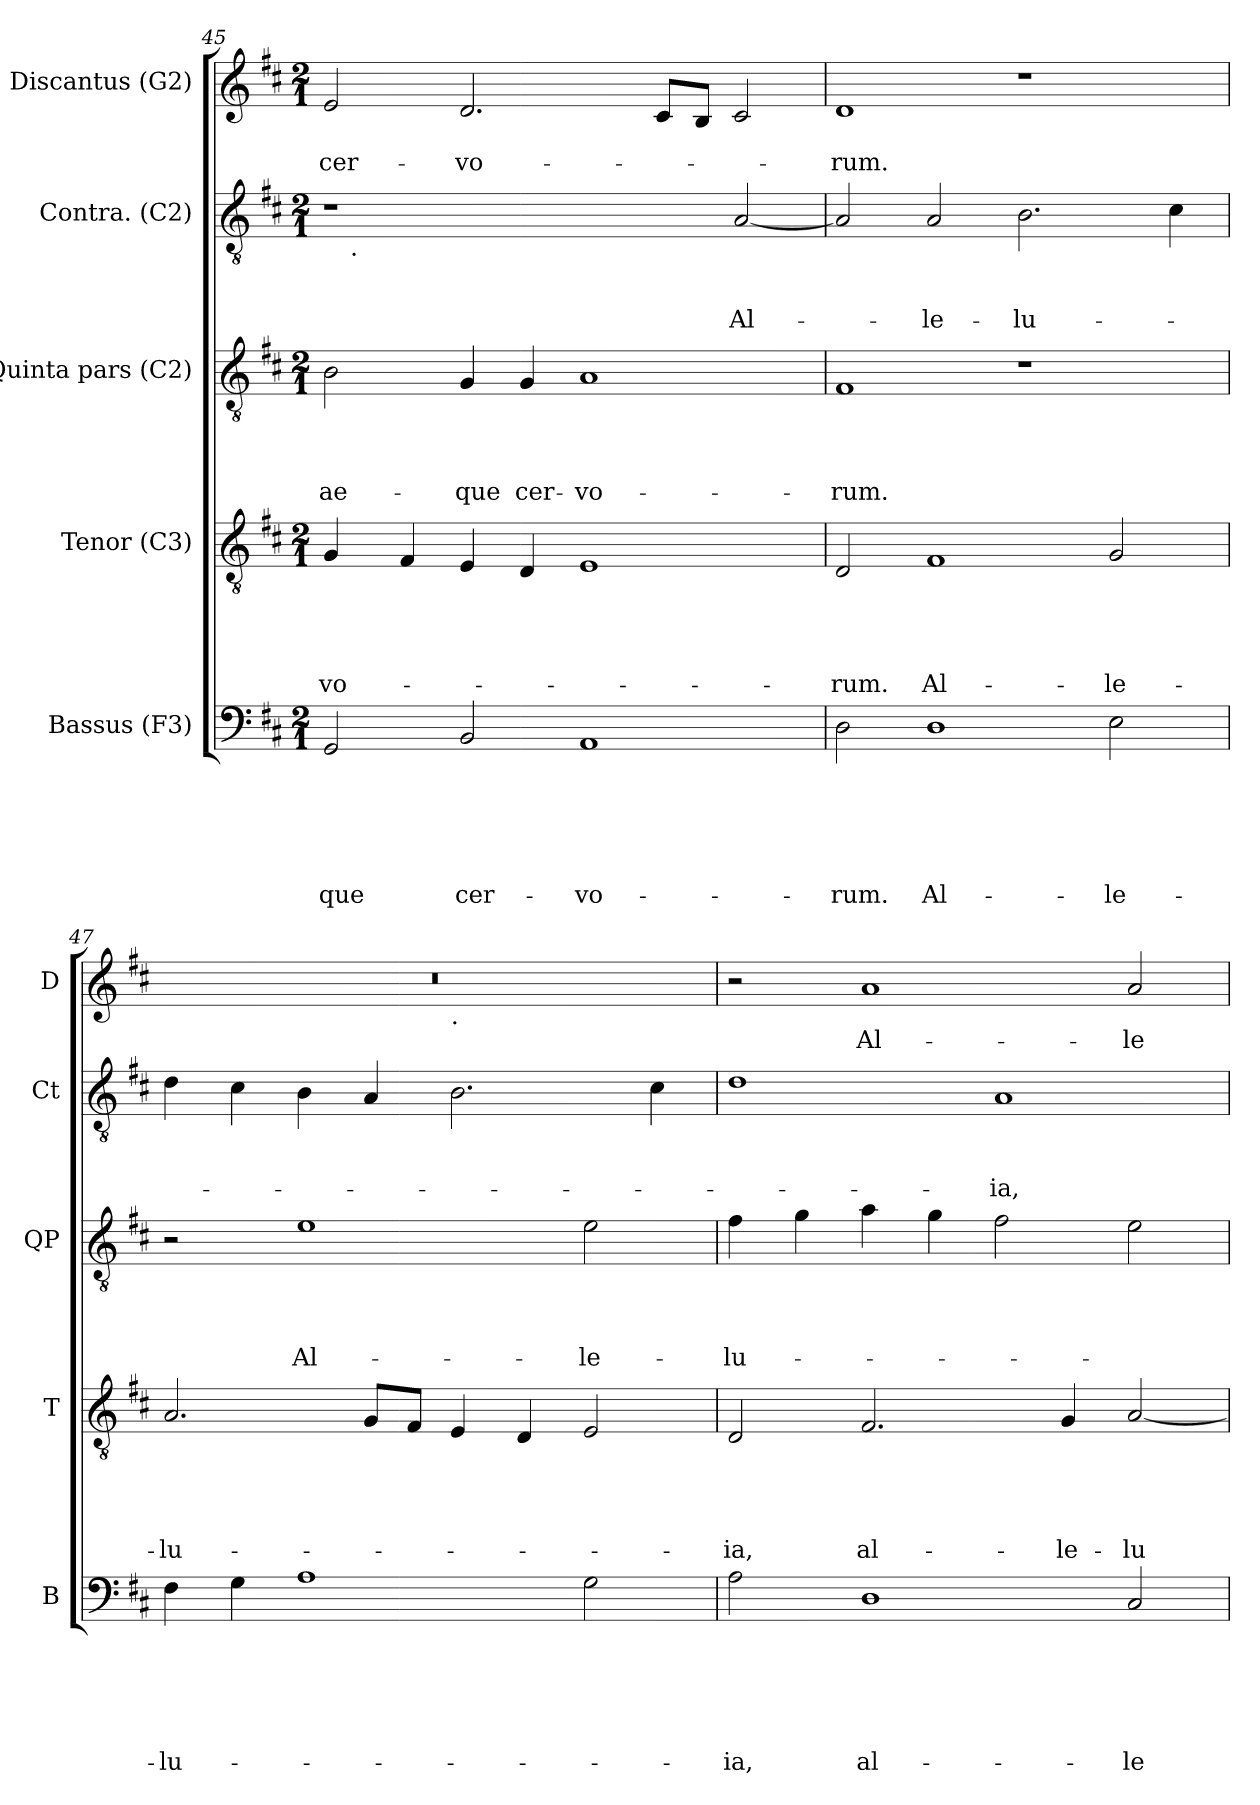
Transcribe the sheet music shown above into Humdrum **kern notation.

**kern	**text	**text	**text	**text	**text	**text	**kern	**text	**text	**text	**text	**text	**kern	**text	**text	**text	**text	**kern	**text	**text	**text	**kern	**text	**text
*part5	*part5	*part5	*part5	*part5	*part5	*part5	*part4	*part4	*part4	*part4	*part4	*part4	*part3	*part3	*part3	*part3	*part3	*part2	*part2	*part2	*part2	*part1	*part1	*part1
*staff5	*staff5	*staff5	*staff5	*staff5	*staff5	*staff5	*staff4	*staff4	*staff4	*staff4	*staff4	*staff4	*staff3	*staff3	*staff3	*staff3	*staff3	*staff2	*staff2	*staff2	*staff2	*staff1	*staff1	*staff1
*I"Bassus (F3)	*	*	*	*	*	*	*I"Tenor (C3)	*	*	*	*	*	*I"Quinta pars (C2)	*	*	*	*	*I"Contra. (C2)	*	*	*	*I"Discantus (G2)	*	*
*I'B	*	*	*	*	*	*	*I'T	*	*	*	*	*	*I'QP	*	*	*	*	*I'Ct	*	*	*	*I'D	*	*
!!LO:PB:g=z
*clefF4	*	*	*	*	*	*	*clefGv2	*	*	*	*	*	*clefGv2	*	*	*	*	*clefGv2	*	*	*	*clefG2	*	*
*k[f#c#]	*	*	*	*	*	*	*k[f#c#]	*	*	*	*	*	*k[f#c#]	*	*	*	*	*k[f#c#]	*	*	*	*k[f#c#]	*	*
*D:	*	*	*	*	*	*	*D:	*	*	*	*	*	*D:	*	*	*	*	*D:	*	*	*	*D:	*	*
*M2/1	*	*	*	*	*	*	*M2/1	*	*	*	*	*	*M2/1	*	*	*	*	*M2/1	*	*	*	*M2/1	*	*
=45	=45	=45	=45	=45	=45	=45	=45	=45	=45	=45	=45	=45	=45	=45	=45	=45	=45	=45	=45	=45	=45	=45	=45	=45
!	!	!	!	!	!	!LO:LY:b	!	!	!	!	!	!LO:LY:b	!	!	!	!	!LO:LY:b	!	!	!	!	!	!	!LO:LY:b
*	*	*	*	*	*	*	*	*	*	*	*	*	*	*	*	*	*	*^	*	*	*	*	*	*
2GG/	.	.	.	.	.	-que	4G/	.	.	.	.	-vo-	2B\	.	.	.	-ae-	1r	16ryy	.	.	.	2e/	.	cer-
!	!	!	!	!	!	!	!	!	!	!	!	!	!	!	!	!	!	!	!LO:TX:b:t=.	!	!	!	!	!	!
.	.	.	.	.	.	.	.	.	.	.	.	.	.	.	.	.	.	.	1ryy	.	.	.	.	.	.
.	.	.	.	.	.	.	4F#/	.	.	.	.	.	.	.	.	.	.	.	.	.	.	.	.	.	.
!	!	!	!	!	!	!LO:LY:b	!	!	!	!	!	!	!	!	!	!	!LO:LY:b	!	!	!	!	!	!	!	!LO:LY:b
2BB/	.	.	.	.	.	cer-	4E/	.	.	.	.	.	4G/	.	.	.	-que	.	.	.	.	.	2.d/	.	-vo-
!	!	!	!	!	!	!	!	!	!	!	!	!	!	!	!	!	!LO:LY:b	!	!	!	!	!	!	!	!
.	.	.	.	.	.	.	4D/	.	.	.	.	.	4G/	.	.	.	cer-	.	.	.	.	.	.	.	.
!	!	!	!	!	!	!LO:LY:b	!	!	!	!	!	!	!	!	!	!	!LO:LY:b:rj	!	!	!	!	!	!	!	!
1AA	.	.	.	.	.	-vo-	1E	.	.	.	.	.	1A	.	.	.	-vo-	2ryy	.	.	.	.	.	.	.
.	.	.	.	.	.	.	.	.	.	.	.	.	.	.	.	.	.	.	2...ryy	.	.	.	.	.	.
.	.	.	.	.	.	.	.	.	.	.	.	.	.	.	.	.	.	.	.	.	.	.	8c#/L	.	.
.	.	.	.	.	.	.	.	.	.	.	.	.	.	.	.	.	.	.	.	.	.	.	8B/J	.	.
!	!	!	!	!	!	!	!	!	!	!	!	!	!	!	!	!	!	!	!	!	!	!LO:LY:b	!	!	!
.	.	.	.	.	.	.	.	.	.	.	.	.	.	.	.	.	.	[<2A/	.	.	.	Al-	2c#/	.	.
=46	=46	=46	=46	=46	=46	=46	=46	=46	=46	=46	=46	=46	=46	=46	=46	=46	=46	=46	=46	=46	=46	=46	=46	=46	=46
!	!	!	!	!	!	!LO:LY:b	!	!	!	!	!	!LO:LY:b	!	!	!	!	!LO:LY:b	!	!	!	!	!	!	!	!LO:LY:b
*	*	*	*	*	*	*	*	*	*	*	*	*	*	*	*	*	*	*v	*v	*	*	*	*	*	*
2D\	.	.	.	.	.	-rum.	2D/	.	.	.	.	-rum.	1F#	.	.	.	-rum.	2A/]	.	.	.	1d	.	-rum.
!	!	!	!	!	!	!LO:LY:b	!	!	!	!	!	!LO:LY:b	!	!	!	!	!	!	!	!	!LO:LY:b	!	!	!
1D	.	.	.	.	.	Al-	1F#	.	.	.	.	Al-	.	.	.	.	.	2A/	.	.	-le-	.	.	.
!	!	!	!	!	!	!	!	!	!	!	!	!	!	!	!	!	!	!	!	!	!LO:LY:b	!	!	!
.	.	.	.	.	.	.	.	.	.	.	.	.	1r	.	.	.	.	2.B\	.	.	-lu-	1r	.	.
!	!	!	!	!	!	!LO:LY:b	!	!	!	!	!	!LO:LY:b	!	!	!	!	!	!	!	!	!	!	!	!
2E\	.	.	.	.	.	-le-	2G/	.	.	.	.	-le-	.	.	.	.	.	.	.	.	.	.	.	.
.	.	.	.	.	.	.	.	.	.	.	.	.	.	.	.	.	.	4c#\	.	.	.	.	.	.
=47	=47	=47	=47	=47	=47	=47	=47	=47	=47	=47	=47	=47	=47	=47	=47	=47	=47	=47	=47	=47	=47	=47	=47	=47
!	!	!	!	!	!	!LO:LY:b	!	!	!	!	!	!LO:LY:b	!	!	!	!	!	!	!	!	!	!	!	!
*	*	*	*	*	*	*	*	*	*	*	*	*	*	*	*	*	*	*	*	*	*	*^	*	*
4F#\	.	.	.	.	.	-lu-	2.A/	.	.	.	.	-lu-	2r	.	.	.	.	4d\	.	.	.	0r	1ryy	.	.
4G\	.	.	.	.	.	.	.	.	.	.	.	.	.	.	.	.	.	4c#\	.	.	.	.	.	.	.
!	!	!	!	!	!	!	!	!	!	!	!	!	!	!	!	!	!LO:LY:b	!	!	!	!	!	!	!	!
1A	.	.	.	.	.	.	.	.	.	.	.	.	1e	.	.	.	Al-	4B\	.	.	.	.	.	.	.
.	.	.	.	.	.	.	8G/L	.	.	.	.	.	.	.	.	.	.	4A/	.	.	.	.	.	.	.
.	.	.	.	.	.	.	8F#/J	.	.	.	.	.	.	.	.	.	.	.	.	.	.	.	.	.	.
!	!	!	!	!	!	!	!	!	!	!	!	!	!	!	!	!	!	!	!	!	!	!	!LO:TX:b:t=.	!	!
.	.	.	.	.	.	.	4E/	.	.	.	.	.	.	.	.	.	.	2.B\	.	.	.	.	1ryy	.	.
.	.	.	.	.	.	.	4D/	.	.	.	.	.	.	.	.	.	.	.	.	.	.	.	.	.	.
!	!	!	!	!	!	!	!	!	!	!	!	!	!	!	!	!	!LO:LY:b	!	!	!	!	!	!	!	!
2G\	.	.	.	.	.	.	2E/	.	.	.	.	.	2e\	.	.	.	-le-	.	.	.	.	.	.	.	.
.	.	.	.	.	.	.	.	.	.	.	.	.	.	.	.	.	.	4c#\	.	.	.	.	.	.	.
=48	=48	=48	=48	=48	=48	=48	=48	=48	=48	=48	=48	=48	=48	=48	=48	=48	=48	=48	=48	=48	=48	=48	=48	=48	=48
!	!	!	!	!	!	!LO:LY:b	!	!	!	!	!	!LO:LY:b	!	!	!	!	!LO:LY:b	!	!	!	!	!	!	!	!
*	*	*	*	*	*	*	*	*	*	*	*	*	*	*	*	*	*	*	*	*	*	*v	*v	*	*
2A\	.	.	.	.	.	-ia,	2D/	.	.	.	.	-ia,	4f#\	.	.	.	-lu-	1d	.	.	.	2r	.	.
.	.	.	.	.	.	.	.	.	.	.	.	.	4g\	.	.	.	.	.	.	.	.	.	.	.
!	!	!	!	!	!	!LO:LY:b	!	!	!	!	!	!LO:LY:b	!	!	!	!	!	!	!	!	!	!	!LO:LY:b	!
1D	.	.	.	.	.	al-	2.F#/	.	.	.	.	al-	4a\	.	.	.	.	.	.	.	.	1a	Al-	.
.	.	.	.	.	.	.	.	.	.	.	.	.	4g\	.	.	.	.	.	.	.	.	.	.	.
!	!	!	!	!	!	!	!	!	!	!	!	!	!	!	!	!	!	!	!	!	!LO:LY:b	!	!	!
.	.	.	.	.	.	.	.	.	.	.	.	.	2f#\	.	.	.	.	1A	.	.	-ia,	.	.	.
!	!	!	!	!	!	!	!	!	!	!	!	!LO:LY:b	!	!	!	!	!	!	!	!	!	!	!	!
.	.	.	.	.	.	.	4G/	.	.	.	.	-le-	.	.	.	.	.	.	.	.	.	.	.	.
!	!	!	!	!	!	!LO:LY:b	!	!	!	!	!	!LO:LY:b	!	!	!	!	!	!	!	!	!	!	!LO:LY:b	!
2C#/	.	.	.	.	.	-le-	[<2A/	.	.	.	.	-lu-	2e\	.	.	.	.	.	.	.	.	2a/	-le-	.
=	=	=	=	=	=	=	=	=	=	=	=	=	=	=	=	=	=	=	=	=	=	=	=	=
*-	*-	*-	*-	*-	*-	*-	*-	*-	*-	*-	*-	*-	*-	*-	*-	*-	*-	*-	*-	*-	*-	*-	*-	*-
